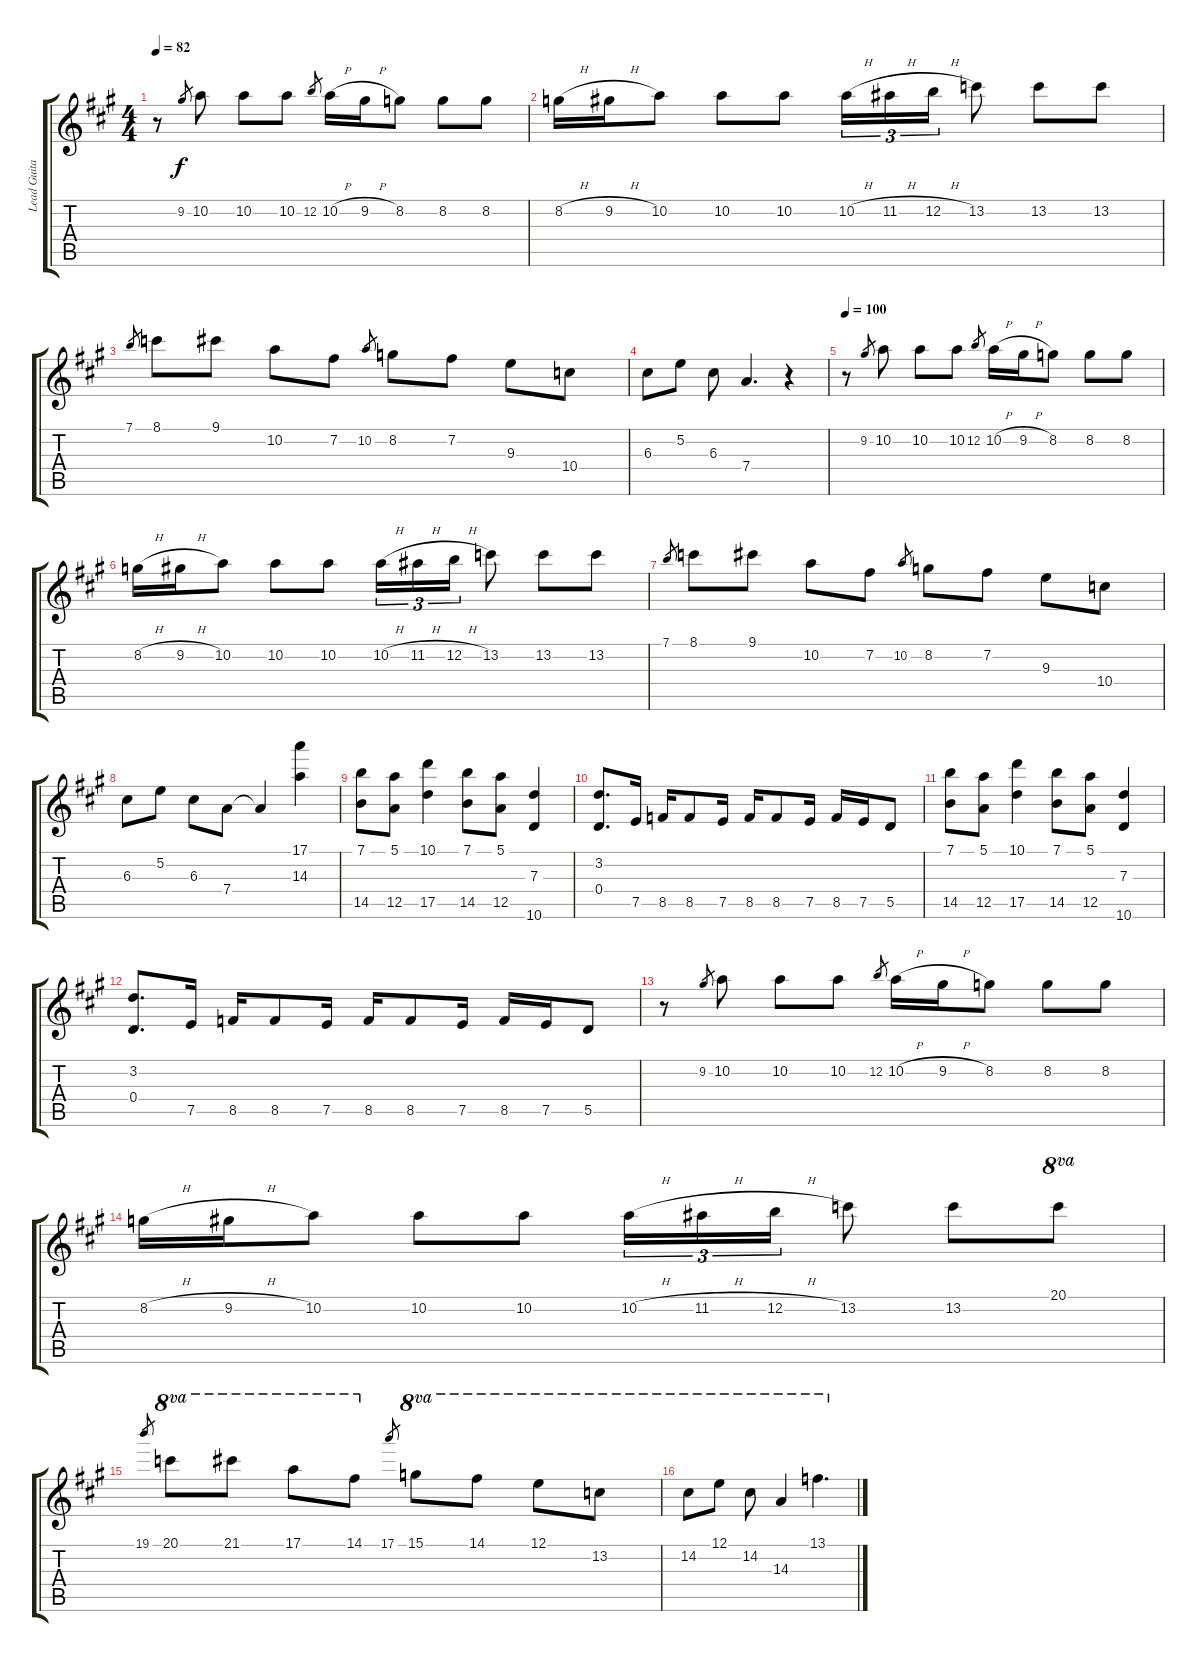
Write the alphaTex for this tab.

\track ("Lead Guitars" "Lead Guita") {instrument electricguitarjazz}
\staff {score tabs}
\tuning (E4 B3 G3 D3 A2 E2) {hide}
\ts (4 4)
\tempo 82
\clef g2
\ks a
r.8{dy f} 9.2.8{gr} 10.2.8 10.2.8 10.2.8 12.2.8{gr} 10.2{h}.16 9.2{h}.16 8.2.8 8.2.8 8.2.8 |
8.2{h}.16 9.2{h}.16 10.2.8 10.2.8 10.2.8 10.2{h}.16{tu (3 2)} 11.2{h}.16{tu (3 2)} 12.2{h}.16{tu (3 2)} 13.2.8 13.2.8 13.2.8 |
7.1.8{gr} 8.1.8 9.1.8 10.2.8 7.2.8 10.2.8{gr} 8.2.8 7.2.8 9.3.8 10.4.8 |
6.3.8 5.2.8 6.3.8 7.4.4{d} r.4 |
\tempo 100
r.8 9.2.8{gr} 10.2.8 10.2.8 10.2.8 12.2.8{gr} 10.2{h}.16 9.2{h}.16 8.2.8 8.2.8 8.2.8 |
8.2{h}.16 9.2{h}.16 10.2.8 10.2.8 10.2.8 10.2{h}.16{tu (3 2)} 11.2{h}.16{tu (3 2)} 12.2{h}.16{tu (3 2)} 13.2.8 13.2.8 13.2.8 |
7.1.8{gr} 8.1.8 9.1.8 10.2.8 7.2.8 10.2.8{gr} 8.2.8 7.2.8 9.3.8 10.4.8 |
6.3.8 5.2.8 6.3.8 7.4.8 7.4{t}.4 (17.1 14.3).4 |
(7.1 14.5).8 (5.1 12.5).8 (10.1 17.5).4 (7.1 14.5).8 (5.1 12.5).8 (7.3 10.6).4 |
(3.2 0.4).8{d} 7.5.16 8.5.16 8.5.8 7.5.16 8.5.16 8.5.8 7.5.16 8.5.16 7.5.16 5.5.8 |
(7.1 14.5).8 (5.1 12.5).8 (10.1 17.5).4 (7.1 14.5).8 (5.1 12.5).8 (7.3 10.6).4 |
(3.2 0.4).8{d} 7.5.16 8.5.16 8.5.8 7.5.16 8.5.16 8.5.8 7.5.16 8.5.16 7.5.16 5.5.8 |
r.8 9.2.8{gr} 10.2.8 10.2.8 10.2.8 12.2.8{gr} 10.2{h}.16 9.2{h}.16 8.2.8 8.2.8 8.2.8 |
8.2{h}.16 9.2{h}.16 10.2.8 10.2.8 10.2.8 10.2{h}.16{tu (3 2)} 11.2{h}.16{tu (3 2)} 12.2{h}.16{tu (3 2)} 13.2.8 13.2.8 20.1.8{ot 8va} |
19.1.8{gr} 20.1.8{ot 8va} 21.1.8{ot 8va} 17.1.8{ot 8va} 14.1.8{ot 8va} 17.1.8{gr} 15.1.8{ot 8va} 14.1.8{ot 8va} 12.1.8{ot 8va} 13.2.8{ot 8va} |
14.2.8{ot 8va} 12.1.8{ot 8va} 14.2.8{ot 8va} 14.3.4{ot 8va} 13.1.4{d ot 8va}
